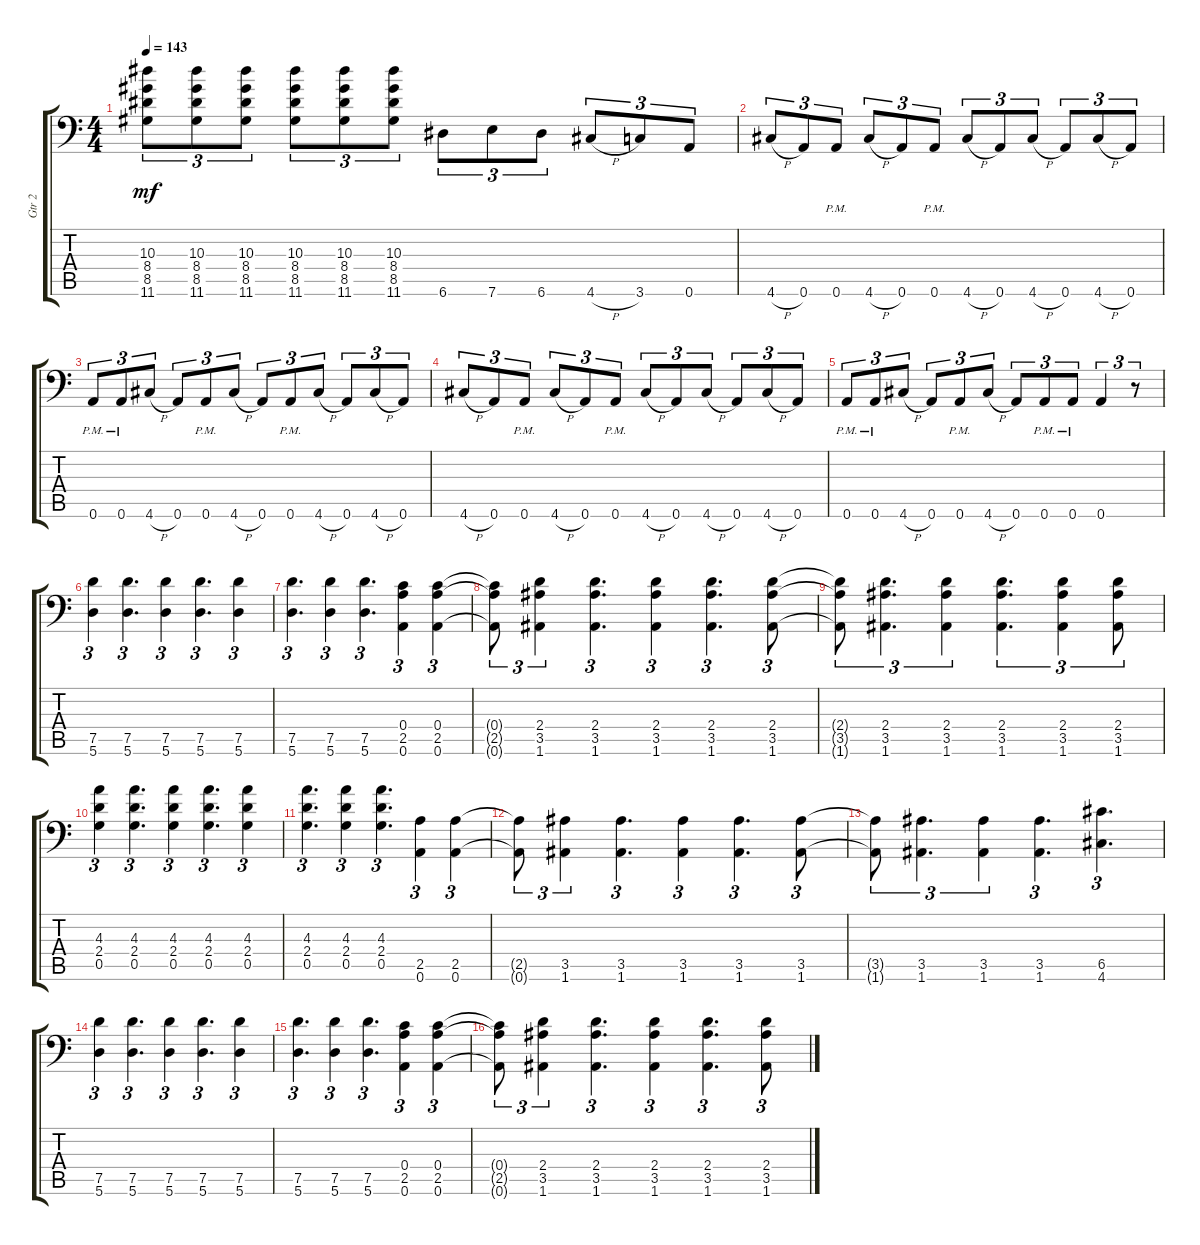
\track ("Gtr 2" "Gtr 2") {instrument electricguitarclean}
\staff {score tabs}
\tuning (D4 A3 F3 C3 G2 A1) {hide}
\ts (4 4)
\tempo 143
\clef f4
\ks c
(10.3 8.4 8.5 11.6).8{tu (3 2) dy mf} (10.3 8.4 8.5 11.6).8{tu (3 2)} (10.3 8.4 8.5 11.6).8{tu (3 2)} (10.3 8.4 8.5 11.6).8{tu (3 2)} (10.3 8.4 8.5 11.6).8{tu (3 2)} (10.3 8.4 8.5 11.6).8{tu (3 2)} 6.6.8{tu (3 2)} 7.6.8{tu (3 2)} 6.6.8{tu (3 2)} 4.6{h}.8{tu (3 2)} 3.6.8{tu (3 2)} 0.6.8{tu (3 2)} |
4.6{h}.8{tu (3 2)} 0.6.8{tu (3 2)} 0.6{pm}.8{tu (3 2)} 4.6{h}.8{tu (3 2)} 0.6.8{tu (3 2)} 0.6{pm}.8{tu (3 2)} 4.6{h}.8{tu (3 2)} 0.6.8{tu (3 2)} 4.6{h}.8{tu (3 2)} 0.6.8{tu (3 2)} 4.6{h}.8{tu (3 2)} 0.6.8{tu (3 2)} |
0.6{pm}.8{tu (3 2)} 0.6{pm}.8{tu (3 2)} 4.6{h}.8{tu (3 2)} 0.6.8{tu (3 2)} 0.6{pm}.8{tu (3 2)} 4.6{h}.8{tu (3 2)} 0.6.8{tu (3 2)} 0.6{pm}.8{tu (3 2)} 4.6{h}.8{tu (3 2)} 0.6.8{tu (3 2)} 4.6{h}.8{tu (3 2)} 0.6.8{tu (3 2)} |
4.6{h}.8{tu (3 2)} 0.6.8{tu (3 2)} 0.6{pm}.8{tu (3 2)} 4.6{h}.8{tu (3 2)} 0.6.8{tu (3 2)} 0.6{pm}.8{tu (3 2)} 4.6{h}.8{tu (3 2)} 0.6.8{tu (3 2)} 4.6{h}.8{tu (3 2)} 0.6.8{tu (3 2)} 4.6{h}.8{tu (3 2)} 0.6.8{tu (3 2)} |
0.6{pm}.8{tu (3 2)} 0.6{pm}.8{tu (3 2)} 4.6{h}.8{tu (3 2)} 0.6.8{tu (3 2)} 0.6{pm}.8{tu (3 2)} 4.6{h}.8{tu (3 2)} 0.6.8{tu (3 2)} 0.6{pm}.8{tu (3 2)} 0.6{pm}.8{tu (3 2)} 0.6.4{tu (3 2)} r.8{tu (3 2)} |
(7.5 5.6).4{tu (3 2)} (7.5 5.6).4{d tu (3 2)} (7.5 5.6).4{tu (3 2)} (7.5 5.6).4{d tu (3 2)} (7.5 5.6).4{tu (3 2)} |
(7.5 5.6).4{d tu (3 2)} (7.5 5.6).4{tu (3 2)} (7.5 5.6).4{d tu (3 2)} (0.4 2.5 0.6).4{tu (3 2)} (0.4 2.5 0.6).4{tu (3 2)} |
(0.4{t} 2.5{t} 0.6{t}).8{tu (3 2)} (2.4 3.5 1.6).4{tu (3 2)} (2.4 3.5 1.6).4{d tu (3 2)} (2.4 3.5 1.6).4{tu (3 2)} (2.4 3.5 1.6).4{d tu (3 2)} (2.4 3.5 1.6).8{tu (3 2)} |
(2.4{t} 3.5{t} 1.6{t}).8{tu (3 2)} (2.4 3.5 1.6).4{d tu (3 2)} (2.4 3.5 1.6).4{tu (3 2)} (2.4 3.5 1.6).4{d tu (3 2)} (2.4 3.5 1.6).4{tu (3 2)} (2.4 3.5 1.6).8{tu (3 2)} |
(4.3 2.4 0.5).4{tu (3 2)} (4.3 2.4 0.5).4{d tu (3 2)} (4.3 2.4 0.5).4{tu (3 2)} (4.3 2.4 0.5).4{d tu (3 2)} (4.3 2.4 0.5).4{tu (3 2)} |
(4.3 2.4 0.5).4{d tu (3 2)} (4.3 2.4 0.5).4{tu (3 2)} (4.3 2.4 0.5).4{d tu (3 2)} (2.5 0.6).4{tu (3 2)} (2.5 0.6).4{tu (3 2)} |
(2.5{t} 0.6{t}).8{tu (3 2)} (3.5 1.6).4{tu (3 2)} (3.5 1.6).4{d tu (3 2)} (3.5 1.6).4{tu (3 2)} (3.5 1.6).4{d tu (3 2)} (3.5 1.6).8{tu (3 2)} |
(3.5{t} 1.6{t}).8{tu (3 2)} (3.5 1.6).4{d tu (3 2)} (3.5 1.6).4{tu (3 2)} (3.5 1.6).4{d tu (3 2)} (6.5 4.6).4{d tu (3 2)} |
(7.5 5.6).4{tu (3 2)} (7.5 5.6).4{d tu (3 2)} (7.5 5.6).4{tu (3 2)} (7.5 5.6).4{d tu (3 2)} (7.5 5.6).4{tu (3 2)} |
(7.5 5.6).4{d tu (3 2)} (7.5 5.6).4{tu (3 2)} (7.5 5.6).4{d tu (3 2)} (0.4 2.5 0.6).4{tu (3 2)} (0.4 2.5 0.6).4{tu (3 2)} |
(0.4{t} 2.5{t} 0.6{t}).8{tu (3 2)} (2.4 3.5 1.6).4{tu (3 2)} (2.4 3.5 1.6).4{d tu (3 2)} (2.4 3.5 1.6).4{tu (3 2)} (2.4 3.5 1.6).4{d tu (3 2)} (2.4 3.5 1.6).8{tu (3 2)}
